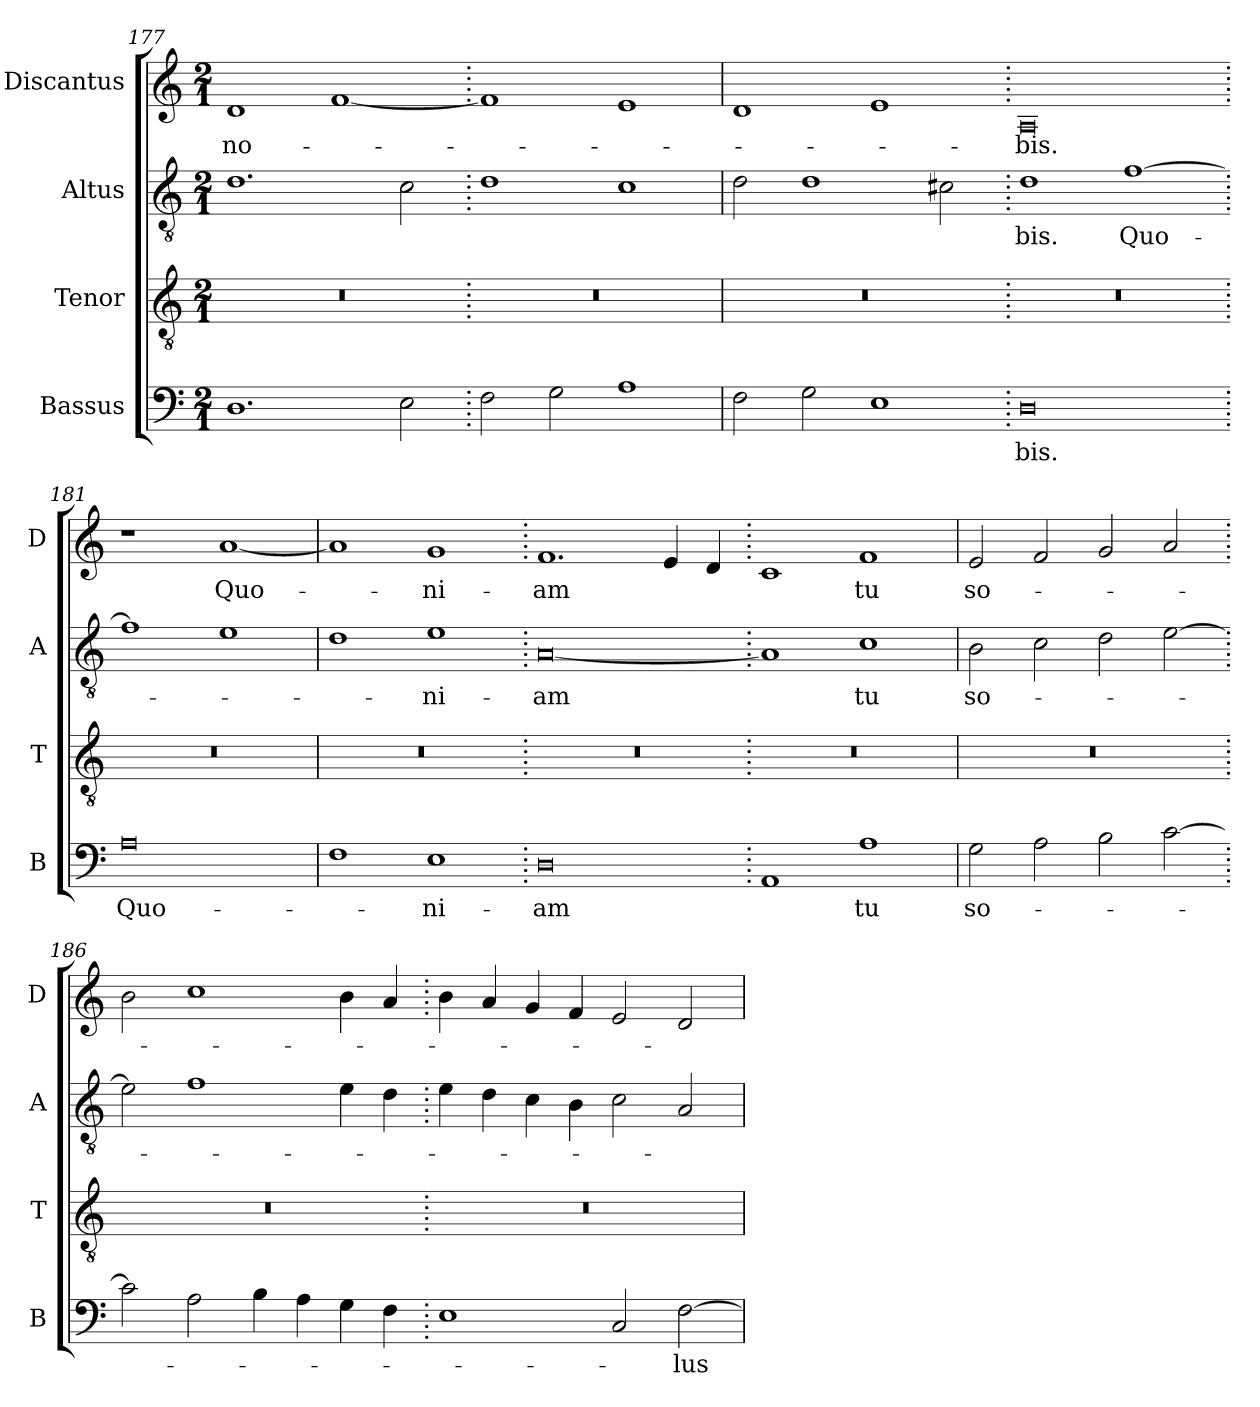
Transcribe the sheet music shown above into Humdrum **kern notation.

**kern	**text	**kern	**kern	**text	**kern	**text
*part4	*part4	*part3	*part2	*part2	*part1	*part1
*staff4	*staff4	*staff3	*staff2	*staff2	*staff1	*staff1
*I"Bassus	*	*I"Tenor	*I"Altus	*	*I"Discantus	*
*I'B	*	*I'T	*I'A	*	*I'D	*
*clefF4	*	*clefGv2	*clefGv2	*	*clefG2	*
*k[]	*	*k[]	*k[]	*	*k[]	*
*M2/1	*	*M2/1	*M2/1	*	*M2/1	*
=177	=177	=177	=177	=177	=177	=177
1.D	.	0r	1.d	.	1d	no-
.	.	.	.	.	[1f	.
2E	.	.	2c	.	.	.
=178.	=178.	=178.	=178.	=178.	=178.	=178.
2F	.	0r	1d	.	1f]	.
2G	.	.	.	.	.	.
1A	.	.	1c	.	1e	.
=179	=179	=179	=179	=179	=179	=179
2F	.	0r	2d	.	1d	.
2G	.	.	1d	.	.	.
1E	.	.	.	.	1e	.
.	.	.	2c#X	.	.	.
=180.	=180.	=180.	=180.	=180.	=180.	=180.
0D	-bis.	0r	1d	-bis.	0A	-bis.
.	.	.	[1f	Quo-	.	.
=181.	=181.	=181.	=181.	=181.	=181.	=181.
0A	Quo-	0r	1f]	.	1r	.
.	.	.	1e	.	[1a	Quo-
=182	=182	=182	=182	=182	=182	=182
1F	.	0r	1d	.	1a]	.
1E	-ni-	.	1e	-ni-	1g	-ni-
=183.	=183.	=183.	=183.	=183.	=183.	=183.
0D	-am	0r	[0A	-am	1.f	-am
.	.	.	.	.	4e	.
.	.	.	.	.	4d	.
=184.	=184.	=184.	=184.	=184.	=184.	=184.
1AA	.	0r	1A]	.	1c	.
1A	tu	.	1c	tu	1f	tu
=185	=185	=185	=185	=185	=185	=185
2G	so-	0r	2B	so-	2e	so-
2A	.	.	2c	.	2f	.
2B	.	.	2d	.	2g	.
[2c	.	.	[2e	.	2a	.
=186.	=186.	=186.	=186.	=186.	=186.	=186.
2c]	.	0r	2e]	.	2b	.
2A	.	.	1f	.	1cc	.
4B	.	.	.	.	.	.
4A	.	.	.	.	.	.
4G	.	.	4e	.	4b	.
4F	.	.	4d	.	4a	.
=187.	=187.	=187.	=187.	=187.	=187.	=187.
1E	.	0r	4e	.	4b	.
.	.	.	4d	.	4a	.
.	.	.	4c	.	4g	.
.	.	.	4B	.	4f	.
2C	.	.	2c	.	2e	.
[2F	-lus	.	2A	.	2d	.
=	=	=	=	=	=	=
*-	*-	*-	*-	*-	*-	*-
